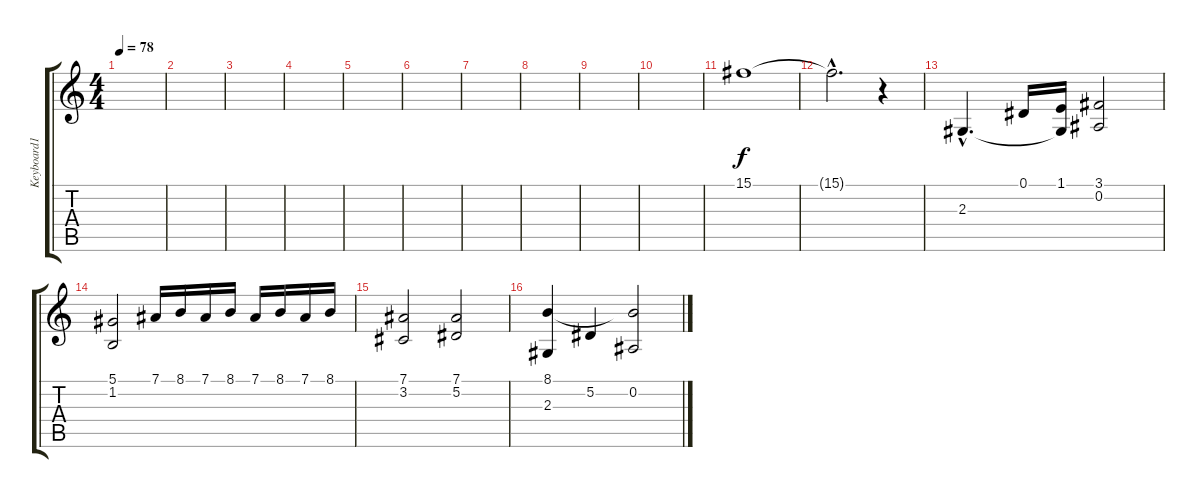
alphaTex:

\track ("Keyboard1" "Keyboard1") {instrument brightacousticpiano}
\staff {score tabs}
\tuning (Eb4 Bb3 Gb3 Db3 Ab2 Eb2) {hide}
\ts (4 4)
\tempo 78
\clef g2
\ks c
|
|
|
|
|
|
|
|
|
|
15.1.1 |
15.1{hac t}.2{d} r.4 |
2.3{hac}.4{d} 0.1.16 (1.1 2.3{t}).16 (3.1 0.2).2 |
(5.1 1.2).2 7.1.16 8.1.16 7.1.16 8.1.16 7.1.16 8.1.16 7.1.16 8.1.16 |
(7.1 3.2).2 (7.1 5.2).2 |
(8.1 2.3).4 5.2.4 (8.1{t} 0.2).2
